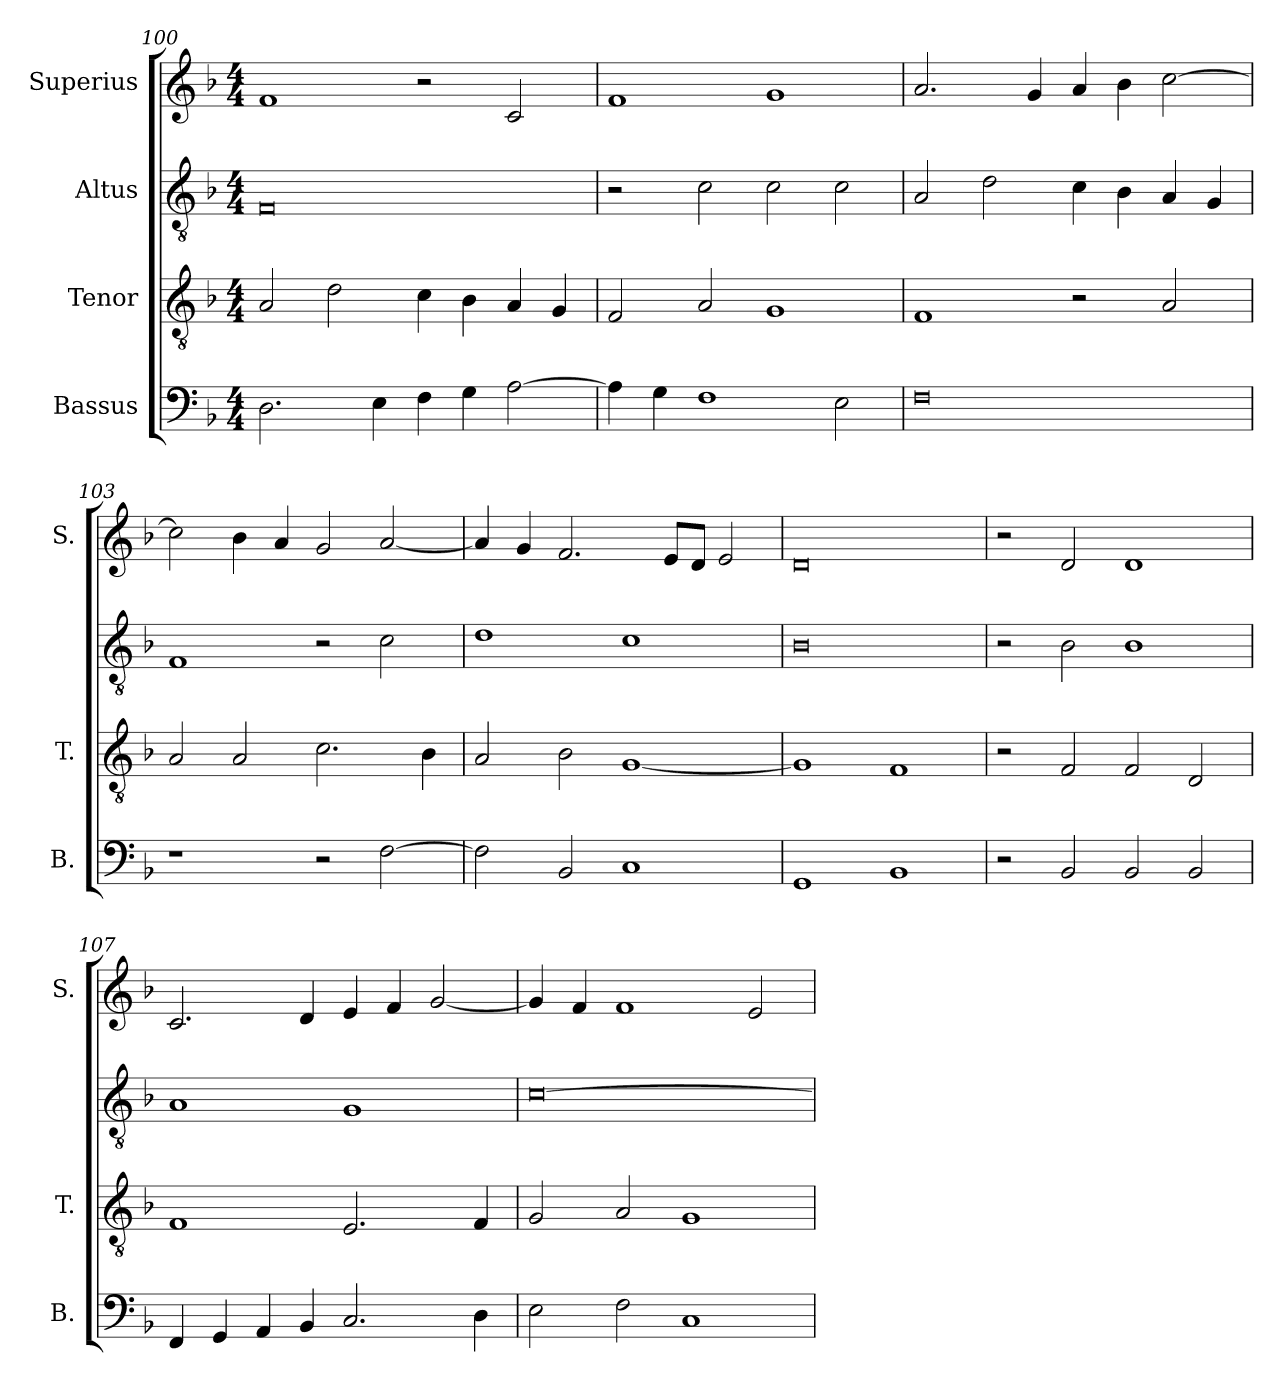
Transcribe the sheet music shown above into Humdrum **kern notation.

**kern	**kern	**kern	**kern
*part4	*part3	*part2	*part1
*staff4	*staff3	*staff2	*staff1
*I"Bassus	*I"Tenor	*I"Altus	*I"Superius
*I'B.	*I'T.	*	*I'S.
*clefF4	*clefGv2	*clefGv2	*clefG2
*	*ITrd7c12	*ITrd7c12	*
*k[b-]	*k[b-]	*k[b-]	*k[b-]
*F:	*F:	*F:	*F:
*M4/4	*M4/4	*M4/4	*M4/4
=100	=100	=100	=100
2.Di\	2AAi/	0FFi	1fi
.	2Di\	.	.
4Ei\	.	.	.
4Fi\	4Ci\	.	2r
4Gi\	4BB-i\	.	.
[>2Ai\	4AAi/	.	2ci/
.	4GGi/	.	.
=101	=101	=101	=101
4Ai\]	2FFi/	2r	1fi
4Gi\	.	.	.
1Fi	2AAi/	2Ci\	.
.	1GGi	2Ci\	1gi
2Ei\	.	2Ci\	.
=102	=102	=102	=102
0Fi	1FFi	2AAi/	2.ai/
.	.	2Di\	.
.	.	.	4gi/
.	2r	4Ci\	4ai/
.	.	4BB-i\	4b-i\
.	2AAi/	4AAi/	[>2cci\
.	.	4GGi/	.
!!LO:PB:g=z
=103	=103	=103	=103
1r	2AAi/	1FFi	2cci\]
.	2AAi/	.	4b-i\
.	.	.	4ai/
2r	2.Ci\	2r	2gi/
[>2Fi\	.	2Ci\	[<2ai/
.	4BB-i\	.	.
=104	=104	=104	=104
2Fi\]	2AAi/	1Di	4ai/]
.	.	.	4gi/
2BB-i/	2BB-i\	.	2.fi/
1Ci	[<1GGi	1Ci	.
.	.	.	8ei/L
.	.	.	8di/J
.	.	.	2ei/
=105	=105	=105	=105
1GGi	1GGi]	0BB-i	0di
1BB-i	1FFi	.	.
!!LO:LB:g=z
=106	=106	=106	=106
2r	2r	2r	2r
2BB-i/	2FFi/	2BB-i\	2di/
2BB-i/	2FFi/	1BB-i	1di
2BB-i/	2DDi/	.	.
=107	=107	=107	=107
4FFi/	1FFi	1AAi	2.ci/
4GGi/	.	.	.
4AAi/	.	.	.
4BB-i/	.	.	4di/
2.Ci/	2.EEi/	1GGi	4ei/
.	.	.	4fi/
.	.	.	[<2gi/
4Di\	4FFi/	.	.
=108	=108	=108	=108
2Ei\	2GGi/	[>0Ci	4gi/]
.	.	.	4fi/
2Fi\	2AAi/	.	1fi
1Ci	1GGi	.	.
.	.	.	2ei/
=	=	=	=
*-	*-	*-	*-
